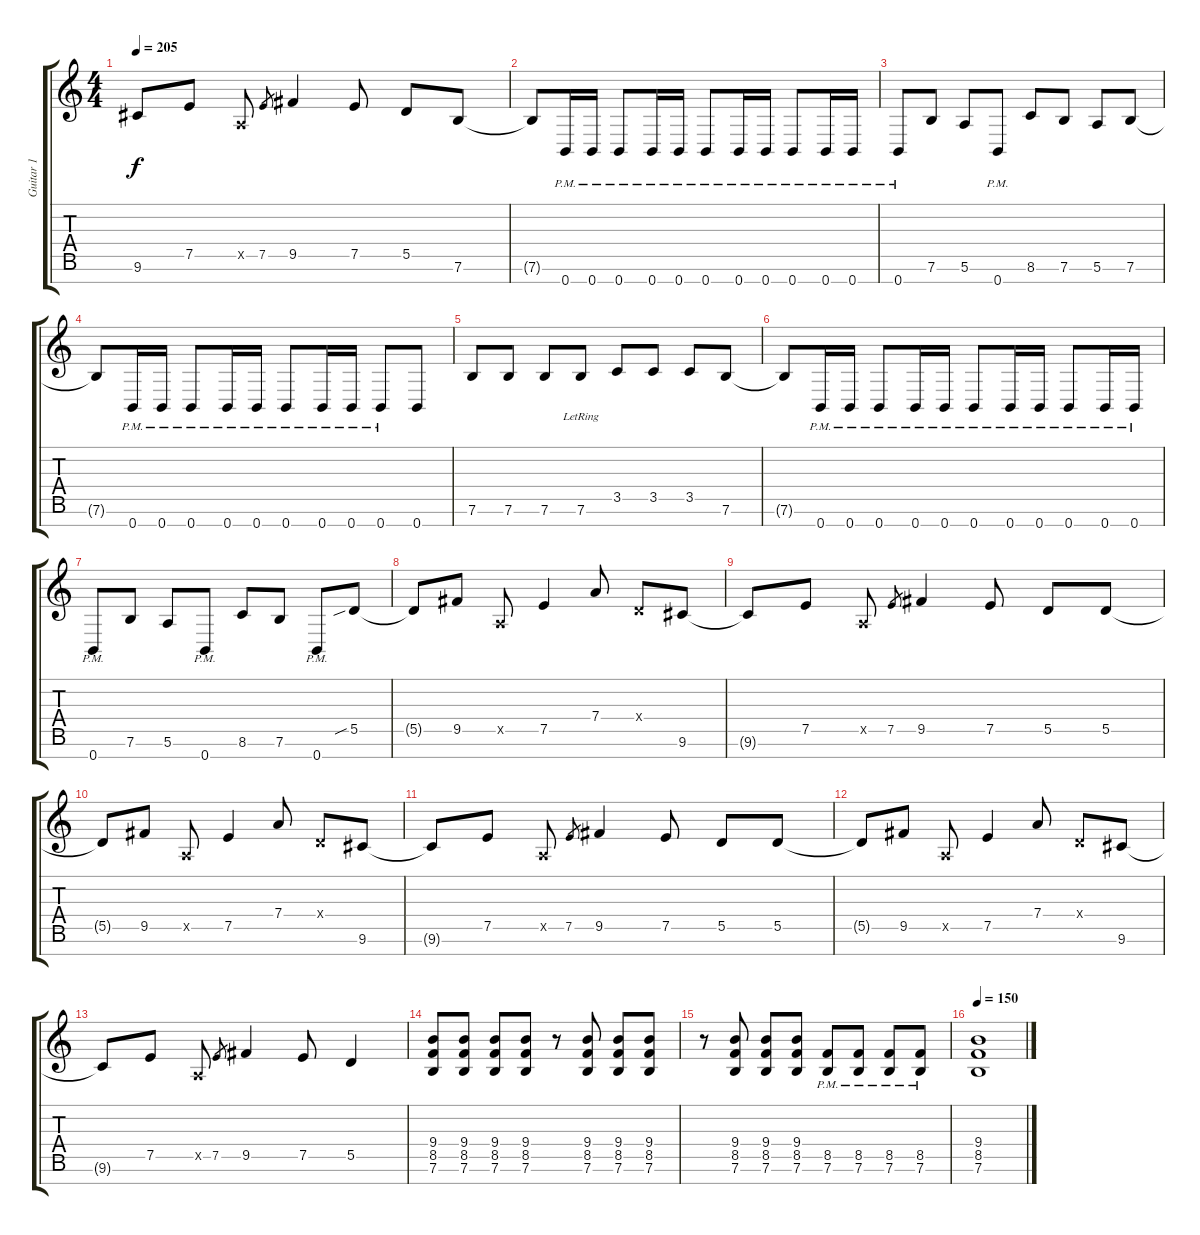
\track ("Guitar 1" "Guitar 1") {instrument distortionguitar}
\staff {score tabs}
\tuning (E4 B3 G3 D3 A2 E2 B1) {hide}
\ts (4 4)
\tempo 205
\clef g2
\ks c
9.6{t}.8{dy f} 7.5.8 0.5{x}.8 7.5.8{gr} 9.5.4 7.5.8 5.5.8 7.6.8 |
7.6{t}.8 0.7{pm}.16 0.7{pm}.16 0.7{pm}.8 0.7{pm}.16 0.7{pm}.16 0.7{pm}.8 0.7{pm}.16 0.7{pm}.16 0.7{pm}.8 0.7{pm}.16 0.7{pm}.16 |
0.7{pm}.8 7.6.8 5.6.8 0.7{pm}.8 8.6.8 7.6.8 5.6.8 7.6.8 |
7.6{t}.8 0.7{pm}.16 0.7{pm}.16 0.7{pm}.8 0.7{pm}.16 0.7{pm}.16 0.7{pm}.8 0.7{pm}.16 0.7{pm}.16 0.7{pm}.8 0.7.8 |
7.6.8 7.6.8 7.6.8 7.6{lr}.8 3.5.8 3.5.8 3.5.8 7.6.8 |
7.6{t}.8 0.7{pm}.16 0.7{pm}.16 0.7{pm}.8 0.7{pm}.16 0.7{pm}.16 0.7{pm}.8 0.7{pm}.16 0.7{pm}.16 0.7{pm}.8 0.7{pm}.16 0.7{pm}.16 |
0.7{pm}.8 7.6.8 5.6.8 0.7{pm}.8 8.6.8 7.6.8 0.7{pm}.8 5.5{sib}.8 |
5.5{t}.8 9.5.8 0.5{x}.8 7.5.4 7.4.8 0.4{x}.8 9.6.8 |
9.6{t}.8 7.5.8 0.5{x}.8 7.5.8{gr} 9.5.4 7.5.8 5.5.8 5.5.8 |
5.5{t}.8 9.5.8 0.5{x}.8 7.5.4 7.4.8 0.4{x}.8 9.6.8 |
9.6{t}.8 7.5.8 0.5{x}.8 7.5.8{gr} 9.5.4 7.5.8 5.5.8 5.5.8 |
5.5{t}.8 9.5.8 0.5{x}.8 7.5.4 7.4.8 0.4{x}.8 9.6.8 |
9.6{t}.8 7.5.8 0.5{x}.8 7.5.8{gr} 9.5.4 7.5.8 5.5.4 |
(9.4 8.5 7.6).8 (9.4 8.5 7.6).8 (9.4 8.5 7.6).8 (9.4 8.5 7.6).8 r.8 (9.4 8.5 7.6).8 (9.4 8.5 7.6).8 (9.4 8.5 7.6).8 |
r.8 (9.4 8.5 7.6).8 (9.4 8.5 7.6).8 (9.4 8.5 7.6).8 (8.5{pm} 7.6{pm}).8 (8.5{pm} 7.6{pm}).8 (8.5{pm} 7.6{pm}).8 (8.5{pm} 7.6{pm}).8 |
\tempo 150
(9.4 8.5 7.6).1
